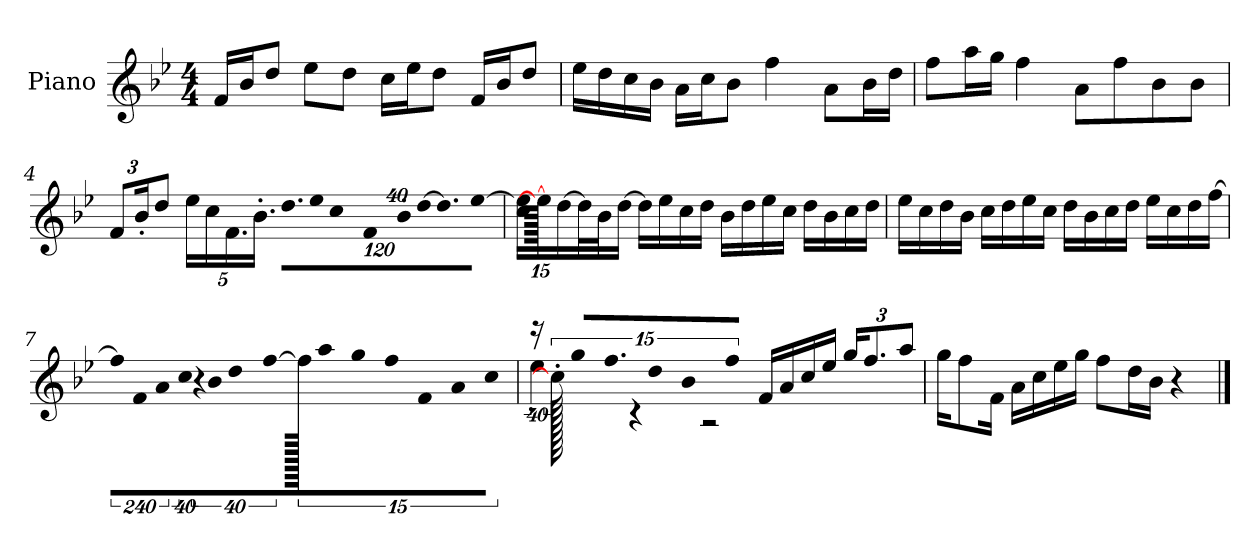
**kern
*part1
*staff1
*I"Piano
*I'P-no
*clefG2
*k[b-e-]
*M4/4
*MM90
=1
16f/LL
16b-/J
8dd/J
8ee-\L
8dd\J
16cc\LL
16ee-\J
8dd\J
16f/LL
16b-/J
8dd/J
=2
16ee-\LL
16dd\
16cc\
16b-\JJ
16a\LL
16cc\J
8b-\J
4ff\
8a\L
16b-\L
16dd\JJ
=3
8ff\L
16aa\L
16gg\JJ
4ff\
8a\L
8ff\
8b-\
8b-\J
!!LO:LB:g=z
=4
*Xbrackettup
12f/L
24b-'/K
8dd/J
20ee-\LL
20cc\
20.f\
20.b-'\JJ
!LO:N:vis=16.
960%103dd\LL
!LO:N:vis=32
640%23ee-\K
!LO:N:vis=16
1920%137cc\
!LO:N:vis=16
1920%137f\
!LO:N:vis=32
640%23b-'\L
!LO:N:vis=32
[640%23dd\J
!LO:N:vis=16.
960%103dd\]
[1920%67ee-\JJ
=5
16cc\ 16ee-\]LL
960ee-\_
[16dd\
32dd\L]
32b-\J
[16dd\JJ
16dd\LL]
16ee-\
16cc\
16dd\JJ
16b-\LL
16dd\
16ee-\
16cc\JJ
16dd\LL
16b-\
16cc\
16dd\JJ
!!LO:LB:g=z
=6
16ee-\LL
16cc\
16dd\
16b-\JJ
16cc\LL
16dd\
16ee-\
16cc\JJ
16dd\LL
16b-\
16cc\
16dd\JJ
16ee-\LL
16cc\
16dd\
[16ff\JJ
=7
*brackettup
!LO:N:vis=16
1920%137ff\LL]
!LO:N:vis=16
1920%137f\
!LO:N:vis=16
1920%137a\
!LO:N:vis=32
640%23cc\JJk
!LO:N:vis=32
640%23r
!LO:N:vis=32
640%23b-\KLL
!LO:N:vis=16
1920%137dd\
[384%41ff\J
1920ff\]
*Xbrackettup
!LO:N:vis=16
1920%137aa\LL
!LO:N:vis=16
1920%137gg\J
!LO:N:vis=8
960%137ff\
!LO:N:vis=16
1920%137f\L
!LO:N:vis=32
640%23a\K
[384%41cc\J
=8
*brackettup
!LO:N:vis=32
*^
640%23r	4ee-'\
1920cc'\]	.
!LO:N:vis=16	!
1920%137gg/LL	.
!LO:N:vis=16.	!
960%103ff/	.
!LO:N:vis=16	!
1920%137dd/	.
.	4r
!LO:N:vis=16	!
1920%137b-/J	.
!LO:N:vis=8	!
960%137ff/J	.
.	2r
16f/LL	.
16a/	.
16cc/	.
16ee-/JJ	.
*Xbrackettup	*
24gg/KL	.
12.ff/	.
12aa/J	.
.	1920ryy
*v	*v
!!LO:LB:g=z
=9
16gg\KL
8ff\
16f\Jk
16a\LL
16cc\
16ee-\
16gg\JJ
8ff\L
16dd\L
16b-\JJ
4r
==
*-
